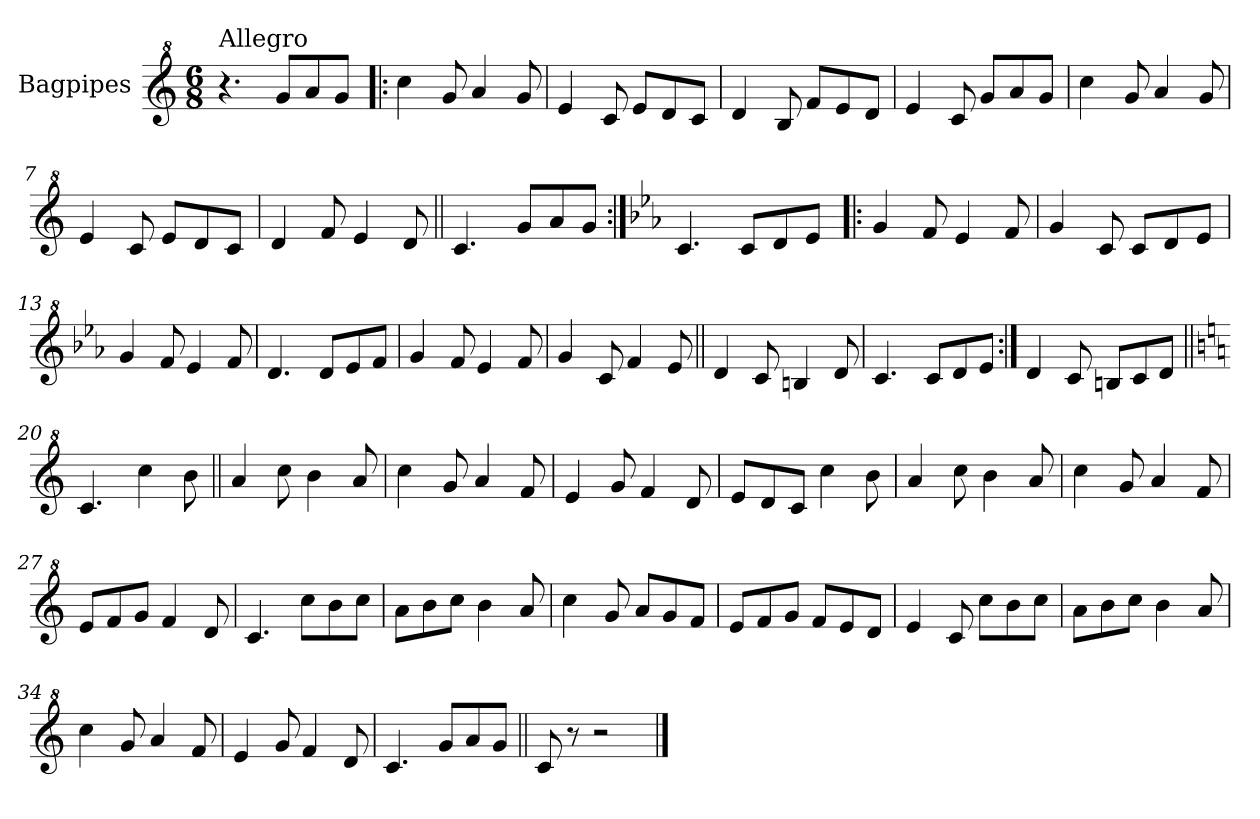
**kern
*part1
*staff1
*I"Bagpipes
*I'Bag
*clefG^2
*k[]
*C:
*M6/8
=1
!LO:TX:a:t=Allegro
4.r
8gg/L
8aa/
8gg/J
=2!|:
4ccc\
8gg/
4aa/
8gg/
=3
4ee/
8cc/
8ee/L
8dd/
8cc/J
=4
4dd/
8b/
8ff/L
8ee/
8dd/J
=5
4ee/
8cc/
8gg/L
8aa/
8gg/J
=6
4ccc\
8gg/
4aa/
8gg/
=7
4ee/
8cc/
8ee/L
8dd/
8cc/J
!!LO:LB:g=z
=8
4dd/
8ff/
4ee/
8dd/
=9||
4.cc/
8gg/L
8aa/
8gg/J
=10:|!
*k[b-e-a-]
*E-:
4.cc/
8cc/L
8dd/
8ee-/J
=11!|:
4gg/
8ff/
4ee-/
8ff/
=12
4gg/
8cc/
8cc/L
8dd/
8ee-/J
=13
4gg/
8ff/
4ee-/
8ff/
=14
4.dd/
8dd/L
8ee-/
8ff/J
!!LO:LB:g=z
=15
4gg/
8ff/
4ee-/
8ff/
=16
4gg/
8cc/
4ff/
8ee-/
=17||
4dd/
8cc/
4bn/
8dd/
=18
4.cc/
8cc/L
8dd/
8ee-/J
=19:|!
4dd/
8cc/
8bn/L
8cc/
8dd/J
=20||
*k[]
*C:
4.cc/
4ccc\
8bb\
=21||
4aa/
8ccc\
4bb\
8aa/
!!LO:LB:g=z
=22
4ccc\
8gg/
4aa/
8ff/
=23
4ee/
8gg/
4ff/
8dd/
=24
8ee/L
8dd/
8cc/J
4ccc\
8bb\
=25
4aa/
8ccc\
4bb\
8aa/
=26
4ccc\
8gg/
4aa/
8ff/
=27
8ee/L
8ff/
8gg/J
4ff/
8dd/
=28
4.cc/
8ccc\L
8bb\
8ccc\J
!!LO:LB:g=z
=29
8aa\L
8bb\
8ccc\J
4bb\
8aa/
=30
4ccc\
8gg/
8aa/L
8gg/
8ff/J
=31
8ee/L
8ff/
8gg/J
8ff/L
8ee/
8dd/J
=32
4ee/
8cc/
8ccc\L
8bb\
8ccc\J
=33
8aa\L
8bb\
8ccc\J
4bb\
8aa/
=34
4ccc\
8gg/
4aa/
8ff/
=35
4ee/
8gg/
4ff/
8dd/
!!LO:LB:g=z
=36
4.cc/
8gg/L
8aa/
8gg/J
=37||
8cc/
8r
2r
==
*-
